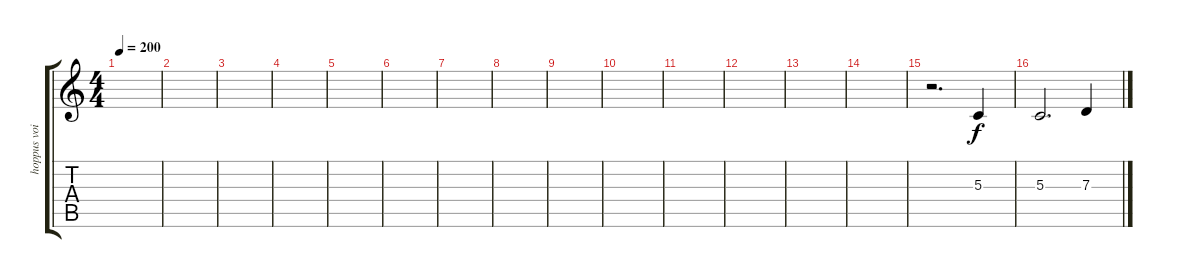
\track ("hoppus voice II" "hoppus voi") {instrument altosax}
\staff {score tabs}
\tuning (E4 B3 G3 D3 A2 E2) {hide}
\ts (4 4)
\tempo 200
\clef g2
\ks c
|
|
|
|
|
|
|
|
|
|
|
|
|
|
r.2{d} 5.3.4 |
5.3.2{d} 7.3.4
